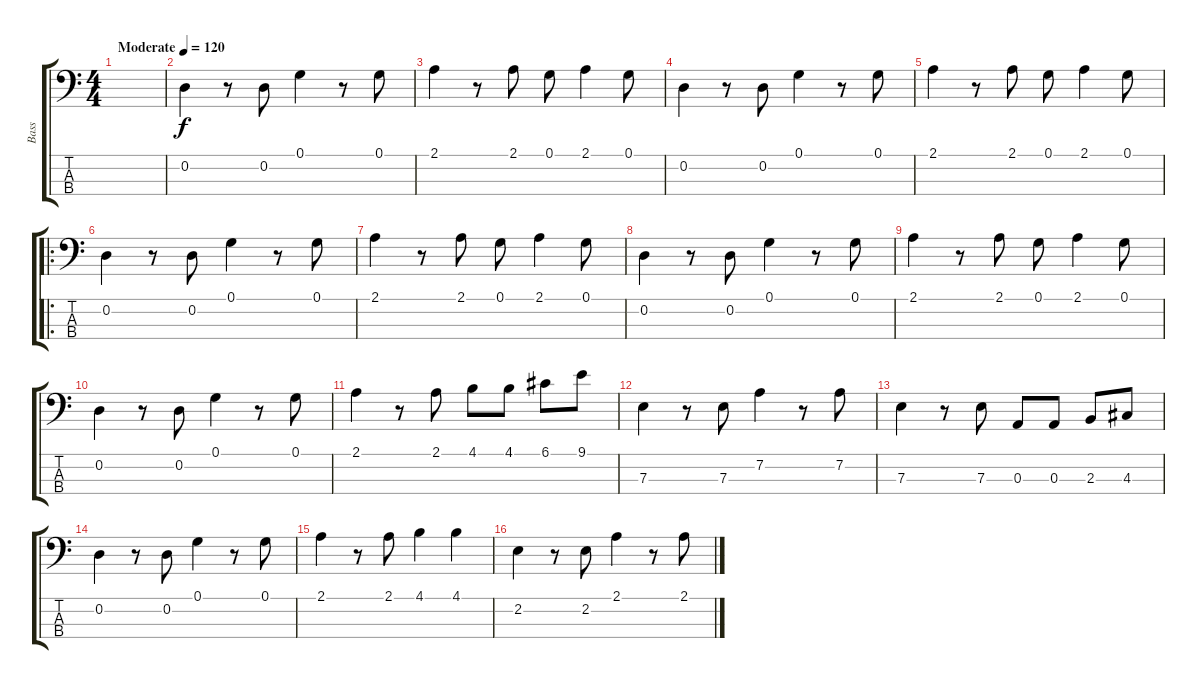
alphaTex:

\track ("Bass" "Bass") {instrument electricbassfinger}
\staff {score tabs}
\tuning (G2 D2 A1 E1) {hide}
\ts (4 4)
\tempo (120 "Moderate")
\clef f4
\ks c
|
0.2.4 r.8 0.2.8 0.1.4 r.8 0.1.8 |
2.1.4 r.8 2.1.8 0.1.8 2.1.4 0.1.8 |
0.2.4 r.8 0.2.8 0.1.4 r.8 0.1.8 |
2.1.4 r.8 2.1.8 0.1.8 2.1.4 0.1.8 |
\ro
0.2.4 r.8 0.2.8 0.1.4 r.8 0.1.8 |
2.1.4 r.8 2.1.8 0.1.8 2.1.4 0.1.8 |
0.2.4 r.8 0.2.8 0.1.4 r.8 0.1.8 |
2.1.4 r.8 2.1.8 0.1.8 2.1.4 0.1.8 |
0.2.4 r.8 0.2.8 0.1.4 r.8 0.1.8 |
2.1.4 r.8 2.1.8 4.1.8 4.1.8 6.1.8 9.1.8 |
7.3.4 r.8 7.3.8 7.2.4 r.8 7.2.8 |
7.3.4 r.8 7.3.8 0.3.8 0.3.8 2.3.8 4.3.8 |
0.2.4 r.8 0.2.8 0.1.4 r.8 0.1.8 |
2.1.4 r.8 2.1.8 4.1.4 4.1.4 |
2.2.4 r.8 2.2.8 2.1.4 r.8 2.1.8
